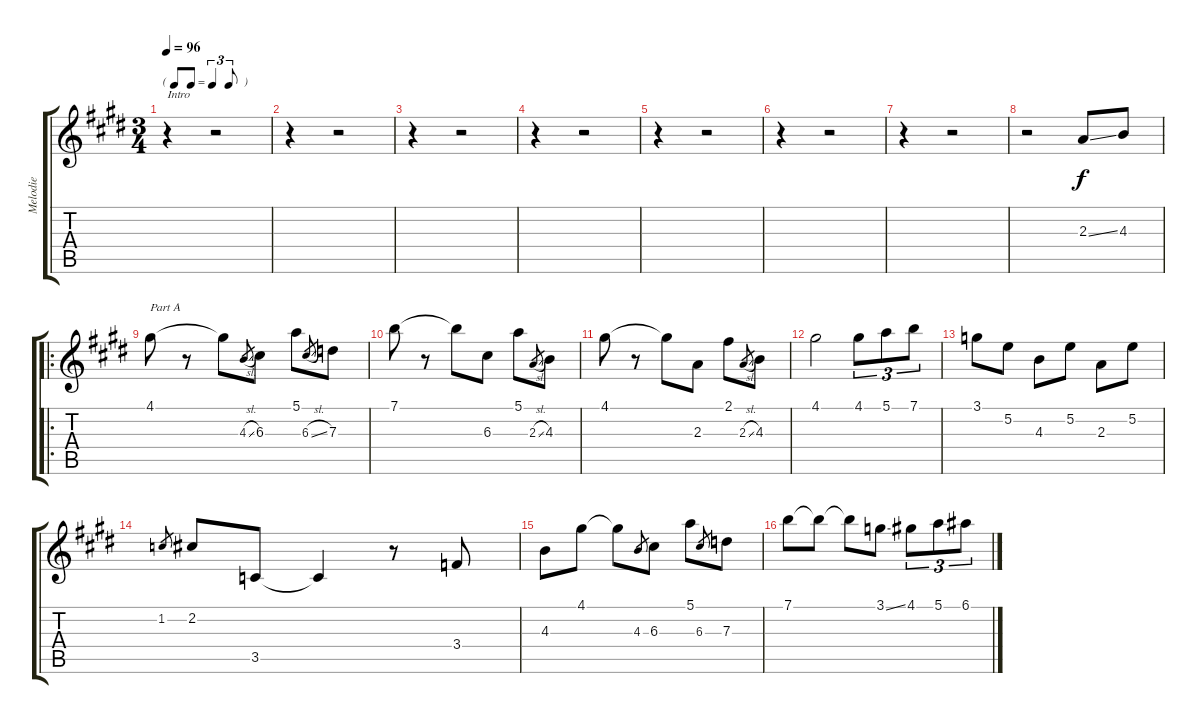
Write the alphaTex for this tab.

\track ("Melodie" "Melodie") {instrument acousticguitarnylon}
\staff {score tabs}
\tuning (E4 B3 G3 D3 A2 E2) {hide}
\ts (3 4)
\tf triplet8th
\tempo 96
\clef g2
\ks e
r.4{txt "Intro" dy f instrument acousticguitarnylon} r.2 |
r.4 r.2 |
r.4 r.2 |
r.4 r.2 |
r.4 r.2 |
r.4 r.2 |
r.4 r.2 |
r.2 2.3{ss}.8 4.3.8 |
\ro
4.1.8{txt "Part A"} r.8 4.1{t}.8 4.3{sl}.8{gr} 6.3.8 5.1.8 6.3{sl}.8{gr} 7.3.8 |
7.1.8 r.8 7.1{t}.8 6.3.8 5.1.8 2.3{sl}.8{gr} 4.3.8 |
4.1.8 r.8 4.1{t}.8 2.3.8 2.1.8 2.3{sl}.8{gr} 4.3.8 |
4.1.2 4.1.8{tu (3 2)} 5.1.8{tu (3 2)} 7.1.8{tu (3 2)} |
3.1.8 5.2.8 4.3.8 5.2.8 2.3.8 5.2.8 |
1.2.8{gr} 2.2.8 3.5.8 3.5{t}.4 r.8 3.4.8 |
4.3.8 4.1.8 4.1{t}.8 4.3.8{gr} 6.3.8 5.1.8 6.3.8{gr} 7.3.8 |
7.1.8 7.1{t}.8 7.1{t}.8 3.1{ss}.8 4.1.8{tu (3 2)} 5.1.8{tu (3 2)} 6.1.8{tu (3 2)}
